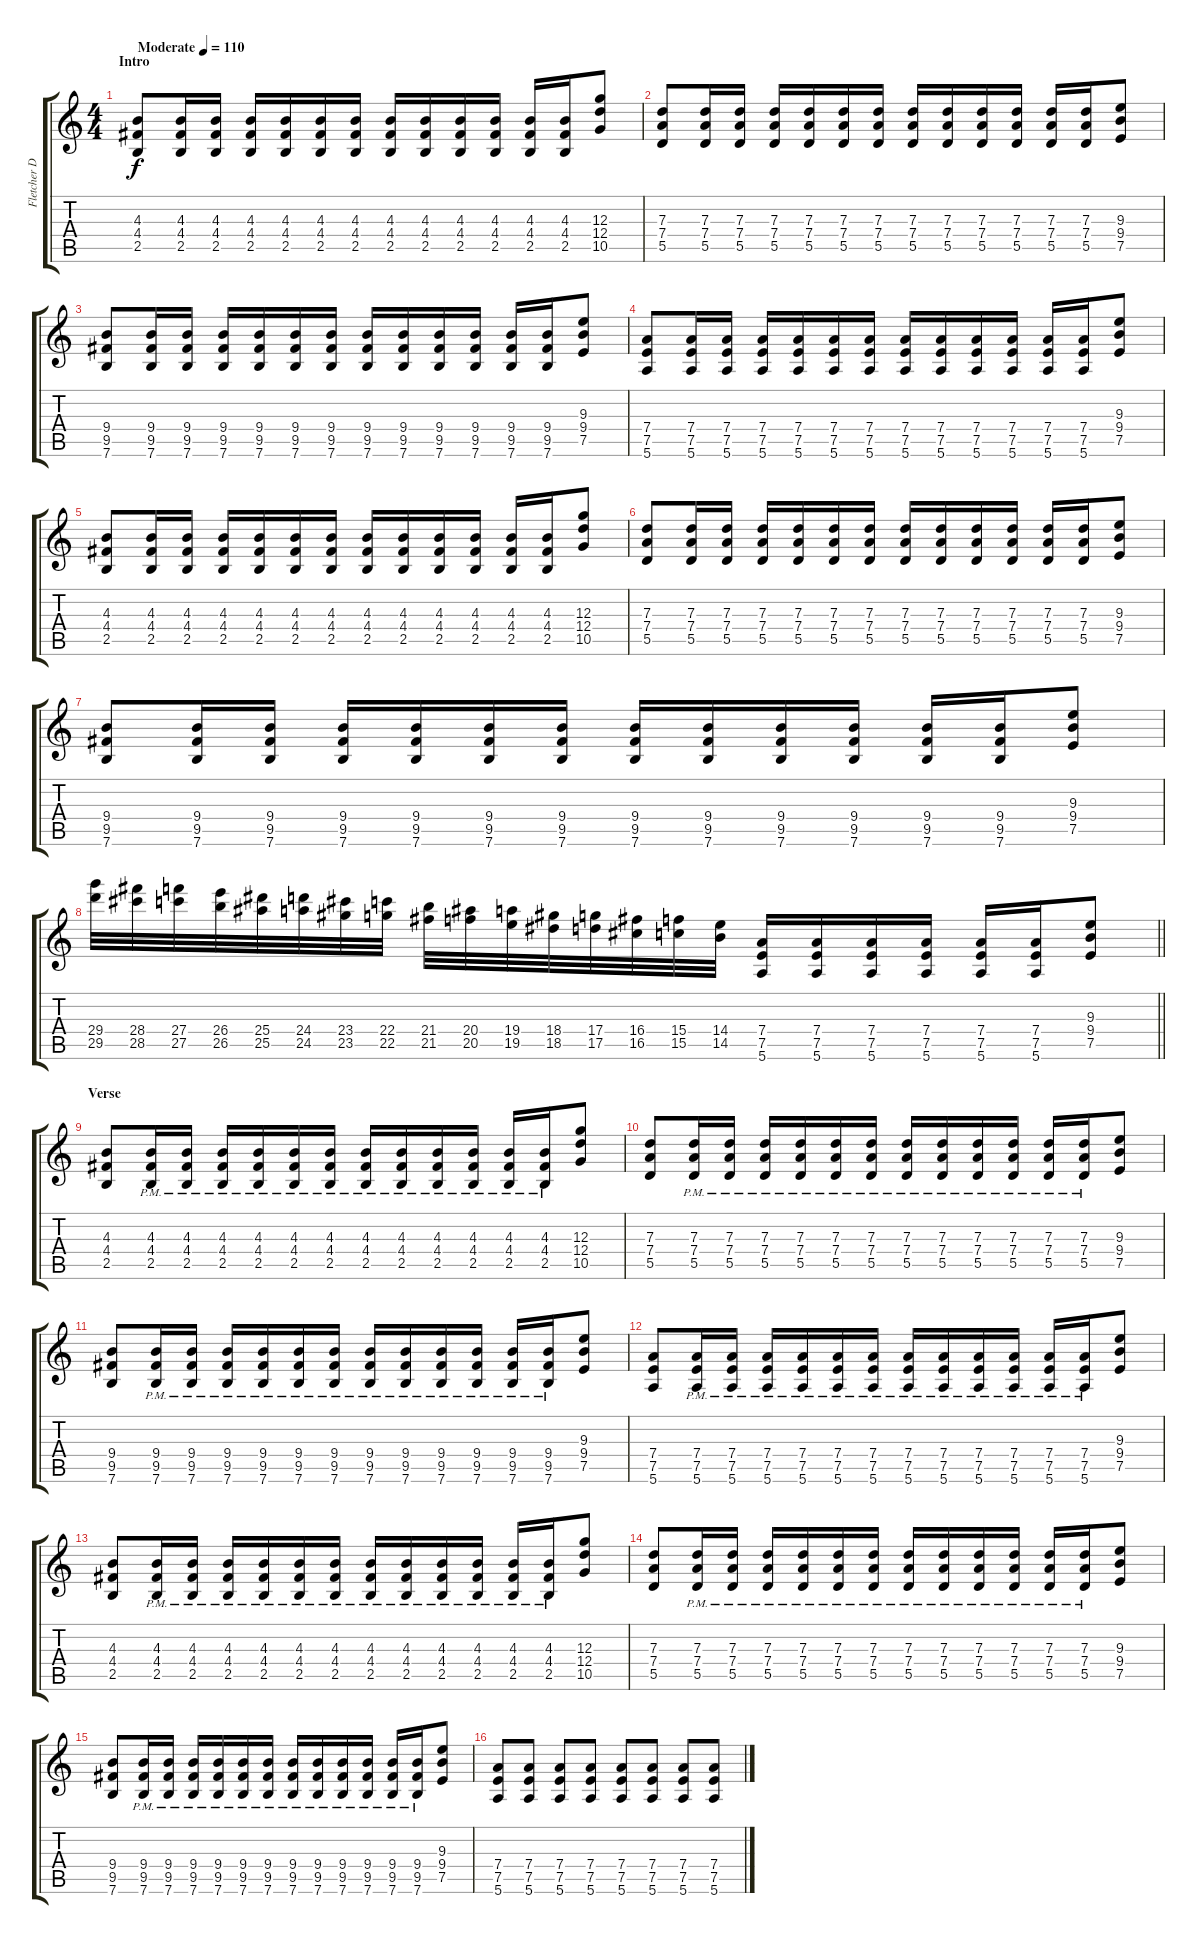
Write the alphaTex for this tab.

\track ("Fletcher Dragge" "Fletcher D") {instrument distortionguitar}
\staff {score tabs}
\tuning (E4 B3 G3 D3 A2 E2) {hide}
\ts (4 4)
\section ("" "Intro")
\tempo (110 "Moderate")
\clef g2
\ks c
(4.3 4.4 2.5).8{dy f instrument distortionguitar} (4.3 4.4 2.5).16 (4.3 4.4 2.5).16 (4.3 4.4 2.5).16 (4.3 4.4 2.5).16 (4.3 4.4 2.5).16 (4.3 4.4 2.5).16 (4.3 4.4 2.5).16 (4.3 4.4 2.5).16 (4.3 4.4 2.5).16 (4.3 4.4 2.5).16 (4.3 4.4 2.5).16 (4.3 4.4 2.5).16 (12.3 12.4 10.5).8 |
(7.3 7.4 5.5).8 (7.3 7.4 5.5).16 (7.3 7.4 5.5).16 (7.3 7.4 5.5).16 (7.3 7.4 5.5).16 (7.3 7.4 5.5).16 (7.3 7.4 5.5).16 (7.3 7.4 5.5).16 (7.3 7.4 5.5).16 (7.3 7.4 5.5).16 (7.3 7.4 5.5).16 (7.3 7.4 5.5).16 (7.3 7.4 5.5).16 (9.3 9.4 7.5).8 |
(9.4 9.5 7.6).8 (9.4 9.5 7.6).16 (9.4 9.5 7.6).16 (9.4 9.5 7.6).16 (9.4 9.5 7.6).16 (9.4 9.5 7.6).16 (9.4 9.5 7.6).16 (9.4 9.5 7.6).16 (9.4 9.5 7.6).16 (9.4 9.5 7.6).16 (9.4 9.5 7.6).16 (9.4 9.5 7.6).16 (9.4 9.5 7.6).16 (9.3 9.4 7.5).8 |
(7.4 7.5 5.6).8 (7.4 7.5 5.6).16 (7.4 7.5 5.6).16 (7.4 7.5 5.6).16 (7.4 7.5 5.6).16 (7.4 7.5 5.6).16 (7.4 7.5 5.6).16 (7.4 7.5 5.6).16 (7.4 7.5 5.6).16 (7.4 7.5 5.6).16 (7.4 7.5 5.6).16 (7.4 7.5 5.6).16 (7.4 7.5 5.6).16 (9.3 9.4 7.5).8 |
(4.3 4.4 2.5).8 (4.3 4.4 2.5).16 (4.3 4.4 2.5).16 (4.3 4.4 2.5).16 (4.3 4.4 2.5).16 (4.3 4.4 2.5).16 (4.3 4.4 2.5).16 (4.3 4.4 2.5).16 (4.3 4.4 2.5).16 (4.3 4.4 2.5).16 (4.3 4.4 2.5).16 (4.3 4.4 2.5).16 (4.3 4.4 2.5).16 (12.3 12.4 10.5).8 |
(7.3 7.4 5.5).8 (7.3 7.4 5.5).16 (7.3 7.4 5.5).16 (7.3 7.4 5.5).16 (7.3 7.4 5.5).16 (7.3 7.4 5.5).16 (7.3 7.4 5.5).16 (7.3 7.4 5.5).16 (7.3 7.4 5.5).16 (7.3 7.4 5.5).16 (7.3 7.4 5.5).16 (7.3 7.4 5.5).16 (7.3 7.4 5.5).16 (9.3 9.4 7.5).8 |
(9.4 9.5 7.6).8 (9.4 9.5 7.6).16 (9.4 9.5 7.6).16 (9.4 9.5 7.6).16 (9.4 9.5 7.6).16 (9.4 9.5 7.6).16 (9.4 9.5 7.6).16 (9.4 9.5 7.6).16 (9.4 9.5 7.6).16 (9.4 9.5 7.6).16 (9.4 9.5 7.6).16 (9.4 9.5 7.6).16 (9.4 9.5 7.6).16 (9.3 9.4 7.5).8 |
\barLineRight lightlight
(29.4 29.5).32 (28.4 28.5).32 (27.4 27.5).32 (26.4 26.5).32 (25.4 25.5).32 (24.4 24.5).32 (23.4 23.5).32 (22.4 22.5).32 (21.4 21.5).32 (20.4 20.5).32 (19.4 19.5).32 (18.4 18.5).32 (17.4 17.5).32 (16.4 16.5).32 (15.4 15.5).32 (14.4 14.5).32 (7.4 7.5 5.6).16 (7.4 7.5 5.6).16 (7.4 7.5 5.6).16 (7.4 7.5 5.6).16 (7.4 7.5 5.6).16 (7.4 7.5 5.6).16 (9.3 9.4 7.5).8 |
\section ("" "Verse")
(4.3 4.4 2.5).8 (4.3{pm} 4.4{pm} 2.5{pm}).16 (4.3{pm} 4.4{pm} 2.5{pm}).16 (4.3{pm} 4.4{pm} 2.5{pm}).16 (4.3{pm} 4.4{pm} 2.5{pm}).16 (4.3{pm} 4.4{pm} 2.5{pm}).16 (4.3{pm} 4.4{pm} 2.5{pm}).16 (4.3{pm} 4.4{pm} 2.5{pm}).16 (4.3{pm} 4.4{pm} 2.5{pm}).16 (4.3{pm} 4.4{pm} 2.5{pm}).16 (4.3{pm} 4.4{pm} 2.5{pm}).16 (4.3{pm} 4.4{pm} 2.5{pm}).16 (4.3{pm} 4.4{pm} 2.5{pm}).16 (12.3 12.4 10.5).8 |
(7.3 7.4 5.5).8 (7.3{pm} 7.4{pm} 5.5{pm}).16 (7.3{pm} 7.4{pm} 5.5{pm}).16 (7.3{pm} 7.4{pm} 5.5{pm}).16 (7.3{pm} 7.4{pm} 5.5{pm}).16 (7.3{pm} 7.4{pm} 5.5{pm}).16 (7.3{pm} 7.4{pm} 5.5{pm}).16 (7.3{pm} 7.4{pm} 5.5{pm}).16 (7.3{pm} 7.4{pm} 5.5{pm}).16 (7.3{pm} 7.4{pm} 5.5{pm}).16 (7.3{pm} 7.4{pm} 5.5{pm}).16 (7.3{pm} 7.4{pm} 5.5{pm}).16 (7.3{pm} 7.4{pm} 5.5{pm}).16 (9.3 9.4 7.5).8 |
(9.4 9.5 7.6).8 (9.4{pm} 9.5{pm} 7.6{pm}).16 (9.4{pm} 9.5{pm} 7.6{pm}).16 (9.4{pm} 9.5{pm} 7.6{pm}).16 (9.4{pm} 9.5{pm} 7.6{pm}).16 (9.4{pm} 9.5{pm} 7.6{pm}).16 (9.4{pm} 9.5{pm} 7.6{pm}).16 (9.4{pm} 9.5{pm} 7.6{pm}).16 (9.4{pm} 9.5{pm} 7.6{pm}).16 (9.4{pm} 9.5{pm} 7.6{pm}).16 (9.4{pm} 9.5{pm} 7.6{pm}).16 (9.4{pm} 9.5{pm} 7.6{pm}).16 (9.4{pm} 9.5{pm} 7.6{pm}).16 (9.3 9.4 7.5).8 |
(7.4 7.5 5.6).8 (7.4{pm} 7.5{pm} 5.6{pm}).16 (7.4{pm} 7.5{pm} 5.6{pm}).16 (7.4{pm} 7.5{pm} 5.6{pm}).16 (7.4{pm} 7.5{pm} 5.6{pm}).16 (7.4{pm} 7.5{pm} 5.6{pm}).16 (7.4{pm} 7.5{pm} 5.6{pm}).16 (7.4{pm} 7.5{pm} 5.6{pm}).16 (7.4{pm} 7.5{pm} 5.6{pm}).16 (7.4{pm} 7.5{pm} 5.6{pm}).16 (7.4{pm} 7.5{pm} 5.6{pm}).16 (7.4{pm} 7.5{pm} 5.6{pm}).16 (7.4{pm} 7.5{pm} 5.6{pm}).16 (9.3 9.4 7.5).8 |
(4.3 4.4 2.5).8 (4.3{pm} 4.4{pm} 2.5{pm}).16 (4.3{pm} 4.4{pm} 2.5{pm}).16 (4.3{pm} 4.4{pm} 2.5{pm}).16 (4.3{pm} 4.4{pm} 2.5{pm}).16 (4.3{pm} 4.4{pm} 2.5{pm}).16 (4.3{pm} 4.4{pm} 2.5{pm}).16 (4.3{pm} 4.4{pm} 2.5{pm}).16 (4.3{pm} 4.4{pm} 2.5{pm}).16 (4.3{pm} 4.4{pm} 2.5{pm}).16 (4.3{pm} 4.4{pm} 2.5{pm}).16 (4.3{pm} 4.4{pm} 2.5{pm}).16 (4.3{pm} 4.4{pm} 2.5{pm}).16 (12.3 12.4 10.5).8 |
(7.3 7.4 5.5).8 (7.3{pm} 7.4{pm} 5.5{pm}).16 (7.3{pm} 7.4{pm} 5.5{pm}).16 (7.3{pm} 7.4{pm} 5.5{pm}).16 (7.3{pm} 7.4{pm} 5.5{pm}).16 (7.3{pm} 7.4{pm} 5.5{pm}).16 (7.3{pm} 7.4{pm} 5.5{pm}).16 (7.3{pm} 7.4{pm} 5.5{pm}).16 (7.3{pm} 7.4{pm} 5.5{pm}).16 (7.3{pm} 7.4{pm} 5.5{pm}).16 (7.3{pm} 7.4{pm} 5.5{pm}).16 (7.3{pm} 7.4{pm} 5.5{pm}).16 (7.3{pm} 7.4{pm} 5.5{pm}).16 (9.3 9.4 7.5).8 |
(9.4 9.5 7.6).8 (9.4{pm} 9.5{pm} 7.6{pm}).16 (9.4{pm} 9.5{pm} 7.6{pm}).16 (9.4{pm} 9.5{pm} 7.6{pm}).16 (9.4{pm} 9.5{pm} 7.6{pm}).16 (9.4{pm} 9.5{pm} 7.6{pm}).16 (9.4{pm} 9.5{pm} 7.6{pm}).16 (9.4{pm} 9.5{pm} 7.6{pm}).16 (9.4{pm} 9.5{pm} 7.6{pm}).16 (9.4{pm} 9.5{pm} 7.6{pm}).16 (9.4{pm} 9.5{pm} 7.6{pm}).16 (9.4{pm} 9.5{pm} 7.6{pm}).16 (9.4{pm} 9.5{pm} 7.6{pm}).16 (9.3 9.4 7.5).8 |
(7.4 7.5 5.6).8 (7.4 7.5 5.6).8 (7.4 7.5 5.6).8 (7.4 7.5 5.6).8 (7.4 7.5 5.6).8 (7.4 7.5 5.6).8 (7.4 7.5 5.6).8 (7.4 7.5 5.6).8
